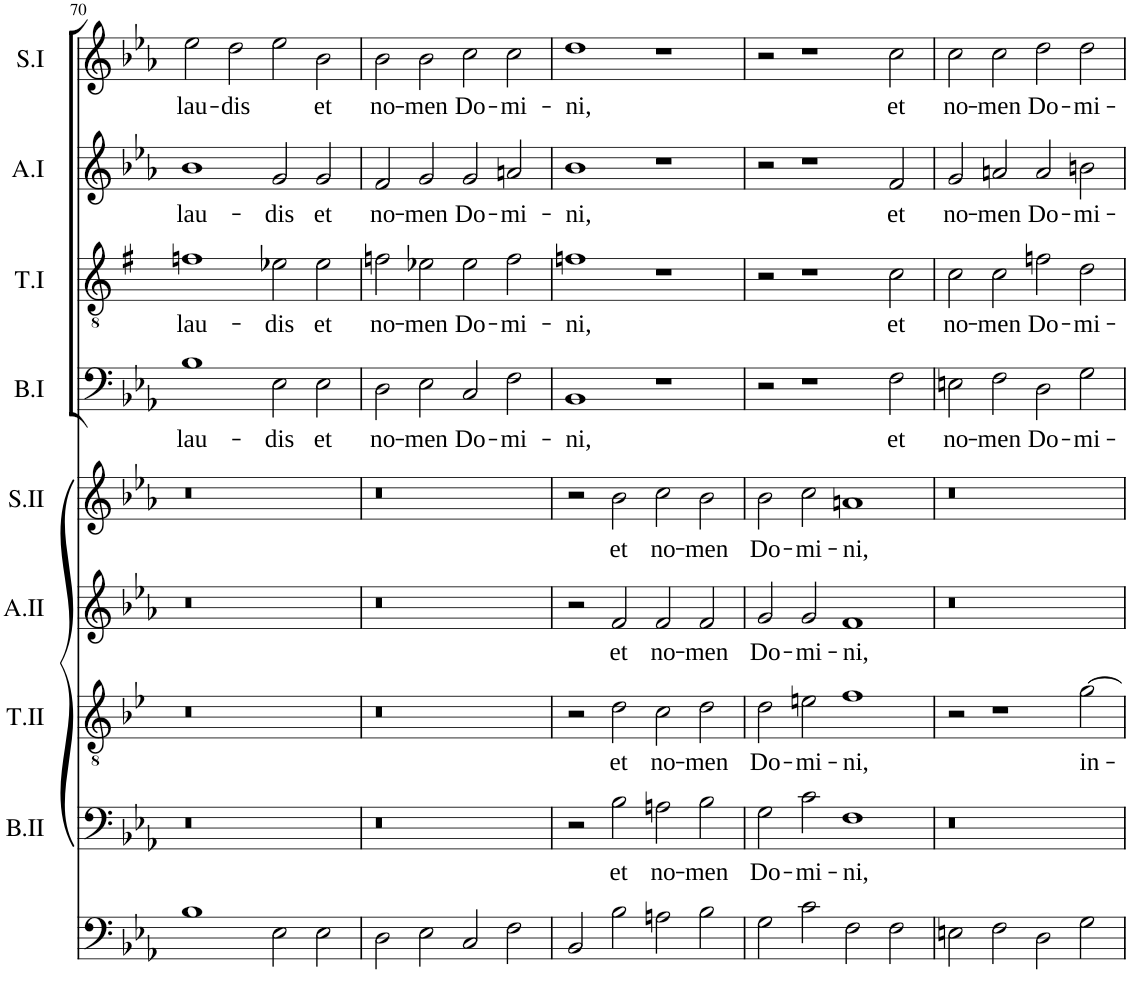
**kern	**kern	**text	**kern	**text	**kern	**text	**kern	**text	**kern	**text	**kern	**text	**kern	**text	**kern	**text
*part9	*part8	*part8	*part7	*part7	*part6	*part6	*part5	*part5	*part4	*part4	*part3	*part3	*part2	*part2	*part1	*part1
*staff9	*staff8	*staff8	*staff7	*staff7	*staff6	*staff6	*staff5	*staff5	*staff4	*staff4	*staff3	*staff3	*staff2	*staff2	*staff1	*staff1
*I"Violoncello	*I"Bass II	*	*I"Tenor II	*	*I"Alto II	*	*I"Soprano II	*	*I"Bass I	*	*I"Tenor.I	*	*I"Alto I	*	*I"Soprano I	*
*	*I'B.II	*	*I'T.II	*	*I'A.II	*	*I'S.II	*	*I'B.I	*	*I'T.I	*	*I'A.I	*	*I'S.I	*
!!LO:PB:g=z
*clefF4	*clefF4	*	*clefGv2	*	*clefG2	*	*clefG2	*	*clefF4	*	*clefGv2	*	*clefG2	*	*clefG2	*
*k[b-e-a-]	*k[b-e-a-]	*	*k[b-e-]	*	*k[b-e-a-]	*	*k[b-e-a-]	*	*k[b-e-a-]	*	*k[f#]	*	*k[b-e-a-]	*	*k[b-e-a-]	*
*M4/2	*M4/2	*	*M4/2	*	*M4/2	*	*M4/2	*	*M4/2	*	*M4/2	*	*M4/2	*	*M4/2	*
=70	=70	=70	=70	=70	=70	=70	=70	=70	=70	=70	=70	=70	=70	=70	=70	=70
!	!	!	!	!	!	!	!	!	!	!LO:LY:b	!	!LO:LY:b	!	!LO:LY:b	!	!LO:LY:b
1B-	0r	.	0r	.	0r	.	0r	.	1B-	lau-	1fn	lau-	1b-	lau-	2ee-\	lau-
!	!	!	!	!	!	!	!	!	!	!	!	!	!	!	!	!LO:LY:b
.	.	.	.	.	.	.	.	.	.	.	.	.	.	.	2dd\	-dis
!	!	!	!	!	!	!	!	!	!	!LO:LY:b	!	!LO:LY:b	!	!LO:LY:b	!	!
2E-\	.	.	.	.	.	.	.	.	2E-\	-dis	2e-X\	-dis	2g/	-dis	2ee-\	.
!	!	!	!	!	!	!	!	!	!	!LO:LY:b	!	!LO:LY:b	!	!LO:LY:b	!	!LO:LY:b
2E-\	.	.	.	.	.	.	.	.	2E-\	et	2e-\	et	2g/	et	2b-\	et
=71	=71	=71	=71	=71	=71	=71	=71	=71	=71	=71	=71	=71	=71	=71	=71	=71
!	!	!	!	!	!	!	!	!	!	!LO:LY:b	!	!LO:LY:b	!	!LO:LY:b	!	!LO:LY:b
2D\	0r	.	0r	.	0r	.	0r	.	2D\	no-	2fn\	no-	2f/	no-	2b-\	no-
!	!	!	!	!	!	!	!	!	!	!LO:LY:b	!	!LO:LY:b	!	!LO:LY:b	!	!LO:LY:b
2E-\	.	.	.	.	.	.	.	.	2E-\	-men	2e-X\	-men	2g/	-men	2b-\	-men
!	!	!	!	!	!	!	!	!	!	!LO:LY:b	!	!LO:LY:b	!	!LO:LY:b	!	!LO:LY:b
2C/	.	.	.	.	.	.	.	.	2C/	Do-	2e-\	Do-	2g/	Do-	2cc\	Do-
!	!	!	!	!	!	!	!	!	!	!LO:LY:b	!	!LO:LY:b	!	!LO:LY:b	!	!LO:LY:b
2F\	.	.	.	.	.	.	.	.	2F\	-mi-	2f\	-mi-	2an/	-mi-	2cc\	-mi-
=72	=72	=72	=72	=72	=72	=72	=72	=72	=72	=72	=72	=72	=72	=72	=72	=72
!	!	!	!	!	!	!	!	!	!	!LO:LY:b	!	!LO:LY:b	!	!LO:LY:b	!	!LO:LY:b
2BB-/	2r	.	2r	.	2r	.	2r	.	1BB-	-ni,	1fn	-ni,	1b-	-ni,	1dd	-ni,
!	!	!LO:LY:b	!	!LO:LY:b	!	!LO:LY:b	!	!LO:LY:b	!	!	!	!	!	!	!	!
2B-\	2B-\	et	2d\	et	2f/	et	2b-\	et	.	.	.	.	.	.	.	.
!	!	!LO:LY:b	!	!LO:LY:b	!	!LO:LY:b	!	!LO:LY:b	!	!	!	!	!	!	!	!
2An\	2An\	no-	2c\	no-	2f/	no-	2cc\	no-	1r	.	1r	.	1r	.	1r	.
!	!	!LO:LY:b	!	!LO:LY:b	!	!LO:LY:b	!	!LO:LY:b	!	!	!	!	!	!	!	!
2B-\	2B-\	-men	2d\	-men	2f/	-men	2b-\	-men	.	.	.	.	.	.	.	.
=73	=73	=73	=73	=73	=73	=73	=73	=73	=73	=73	=73	=73	=73	=73	=73	=73
!	!	!LO:LY:b	!	!LO:LY:b	!	!LO:LY:b	!	!LO:LY:b	!	!	!	!	!	!	!	!
2G\	2G\	Do-	2d\	Do-	2g/	Do-	2b-\	Do-	2r	.	2r	.	2r	.	2r	.
!	!	!LO:LY:b	!	!LO:LY:b	!	!LO:LY:b	!	!LO:LY:b	!	!	!	!	!	!	!	!
2c\	2c\	-mi-	2en\	-mi-	2g/	-mi-	2cc\	-mi-	1r	.	1r	.	1r	.	1r	.
!	!	!LO:LY:b	!	!LO:LY:b	!	!LO:LY:b	!	!LO:LY:b	!	!	!	!	!	!	!	!
2F\	1F	-ni,	1f	-ni,	1f	-ni,	1an	-ni,	.	.	.	.	.	.	.	.
!	!	!	!	!	!	!	!	!	!	!LO:LY:b	!	!LO:LY:b	!	!LO:LY:b	!	!LO:LY:b
2F\	.	.	.	.	.	.	.	.	2F\	et	2c\	et	2f/	et	2cc\	et
=74	=74	=74	=74	=74	=74	=74	=74	=74	=74	=74	=74	=74	=74	=74	=74	=74
!	!	!	!	!	!	!	!	!	!	!LO:LY:b	!	!LO:LY:b	!	!LO:LY:b	!	!LO:LY:b
2En\	0r	.	2r	.	0r	.	0r	.	2En\	no-	2c\	no-	2g/	no-	2cc\	no-
!	!	!	!	!	!	!	!	!	!	!LO:LY:b	!	!LO:LY:b	!	!LO:LY:b	!	!LO:LY:b
2F\	.	.	1r	.	.	.	.	.	2F\	-men	2c\	-men	2an/	-men	2cc\	-men
!	!	!	!	!	!	!	!	!	!	!LO:LY:b	!	!LO:LY:b	!	!LO:LY:b	!	!LO:LY:b
2D\	.	.	.	.	.	.	.	.	2D\	Do-	2fn\	Do-	2a/	Do-	2dd\	Do-
!	!	!	!	!LO:LY:b	!	!	!	!	!	!LO:LY:b	!	!LO:LY:b	!	!LO:LY:b	!	!LO:LY:b
2G\	.	.	[2g\	in-	.	.	.	.	2G\	-mi-	2d\	-mi-	2bn\	-mi-	2dd\	-mi-
=	=	=	=	=	=	=	=	=	=	=	=	=	=	=	=	=
*-	*-	*-	*-	*-	*-	*-	*-	*-	*-	*-	*-	*-	*-	*-	*-	*-
